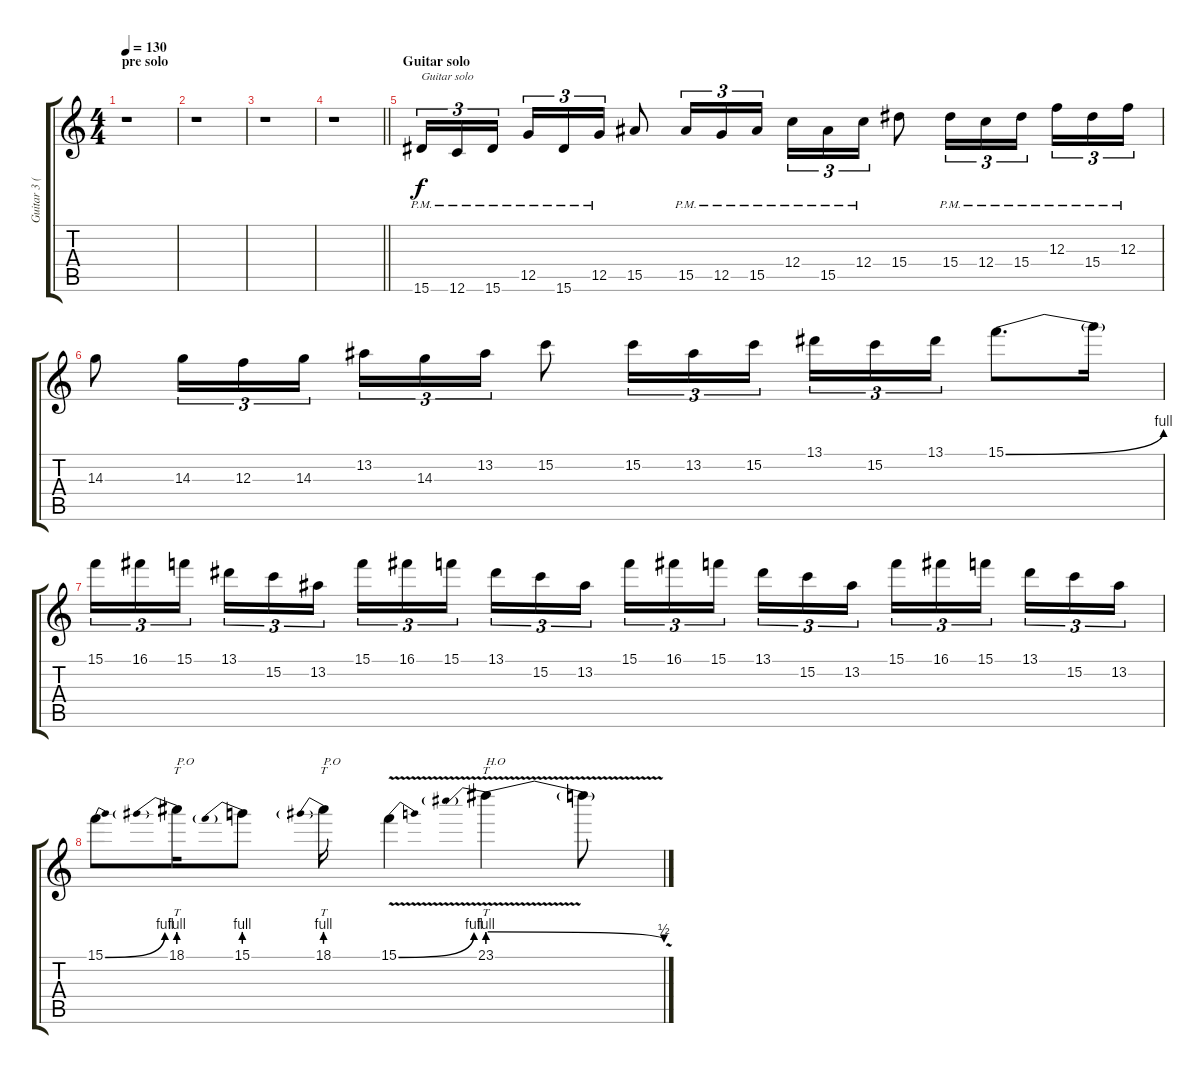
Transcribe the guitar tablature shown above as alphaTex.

\track ("Guitar 3 (Lead)" "Guitar 3 (") {instrument distortionguitar}
\staff {score tabs}
\tuning (D4 A3 F3 C3 G2 C2) {hide}
\ts (4 4)
\section ("" "pre solo")
\tempo 130
\clef g2
\ks c
r.1{dy f} |
r.1 |
r.1 |
\barLineRight lightlight
r.1 |
\section ("" "Guitar solo")
15.6{pm}.16{tu (3 2) txt "Guitar solo" balance 8} 12.6{pm}.16{tu (3 2)} 15.6{pm}.16{tu (3 2) beam splitsecondary} 12.5{pm}.16{tu (3 2)} 15.6{pm}.16{tu (3 2)} 12.5{pm}.16{tu (3 2)} 15.5.8 15.5{pm}.16{tu (3 2)} 12.5{pm}.16{tu (3 2)} 15.5{pm}.16{tu (3 2)} 12.4{pm}.16{tu (3 2)} 15.5{pm}.16{tu (3 2)} 12.4{pm}.16{tu (3 2)} 15.4.8 15.4{pm}.16{tu (3 2)} 12.4{pm}.16{tu (3 2)} 15.4{pm}.16{tu (3 2) beam splitsecondary} 12.3{pm}.16{tu (3 2)} 15.4{pm}.16{tu (3 2)} 12.3{pm}.16{tu (3 2)} |
14.3.8 14.3.16{tu (3 2)} 12.3.16{tu (3 2)} 14.3.16{tu (3 2)} 13.2.16{tu (3 2)} 14.3.16{tu (3 2)} 13.2.16{tu (3 2)} 15.2.8 15.2.16{tu (3 2)} 13.2.16{tu (3 2)} 15.2.16{tu (3 2) beam splitsecondary} 13.1.16{tu (3 2)} 15.2.16{tu (3 2)} 13.1.16{tu (3 2)} 15.1{be (bend 0 0 60 4)}.8{d} 15.1{t}.16 |
15.1.16{tu (3 2)} 16.1.16{tu (3 2)} 15.1.16{tu (3 2) beam splitsecondary} 13.1.16{tu (3 2)} 15.2.16{tu (3 2)} 13.2.16{tu (3 2)} 15.1.16{tu (3 2)} 16.1.16{tu (3 2)} 15.1.16{tu (3 2) beam splitsecondary} 13.1.16{tu (3 2)} 15.2.16{tu (3 2)} 13.2.16{tu (3 2)} 15.1.16{tu (3 2)} 16.1.16{tu (3 2)} 15.1.16{tu (3 2) beam splitsecondary} 13.1.16{tu (3 2)} 15.2.16{tu (3 2)} 13.2.16{tu (3 2)} 15.1.16{tu (3 2)} 16.1.16{tu (3 2)} 15.1.16{tu (3 2) beam splitsecondary} 13.1.16{tu (3 2)} 15.2.16{tu (3 2)} 13.2.16{tu (3 2)} |
15.1{be (bend 0 0 60 4)}.8 18.1{be (prebend 0 4 60 4)}.16{tt txt "P.O"} 15.1{be (prebend 0 4 60 4)}.8 18.1{be (prebend 0 4 60 4)}.16{tt txt "P.O"} 15.1{be (bend 0 0 60 4) v}.4 23.1{be (prebendrelease 0 4 60 2) v}.4{tt txt "H.O"} 23.1{v t}.8
